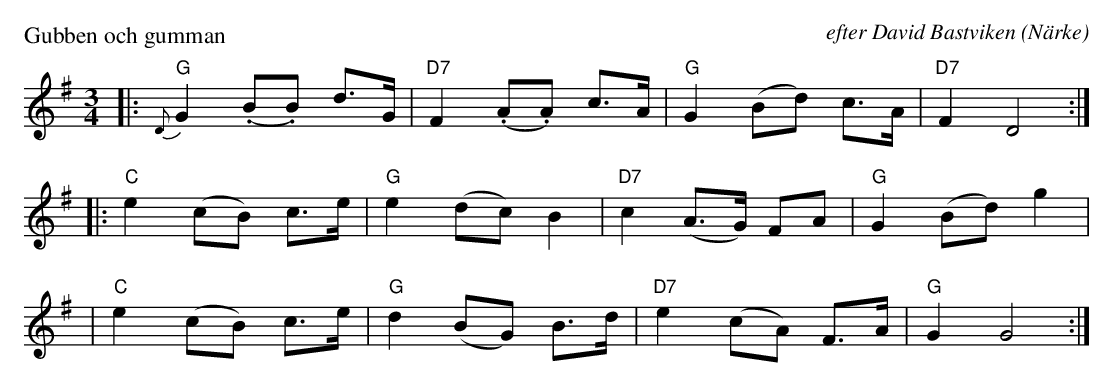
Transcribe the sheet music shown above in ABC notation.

X:1
P: Gubben och gumman
C: efter David Bastviken
O: N\"arke
M: 3/4
L: 1/8
K: G
|: "G"{D}G2 (.B.B) d>G | "D7"F2  (.A.A) c>A | "G"G2 (Bd) c>A | "D7"F2 D4 :|
|: "C"e2 (cB) c>e | "G"e2 (dc) B2 | "D7"c2 (A>G) FA | "G"G2 (Bd) g2 |
| "C"e2 (cB) c>e | "G"d2 (BG) B>d | "D7"e2 (cA) F>A | "G"G2 G4 :|
